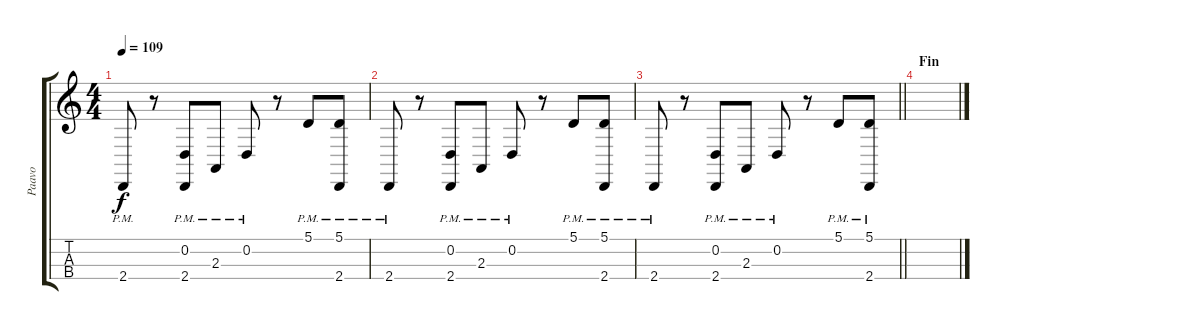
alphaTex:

\track ("Paavo" "Paavo") {instrument cello}
\staff {score tabs}
\tuning (A3 D3 G2 C2) {hide}
\ts (4 4)
\tempo 109
\clef g2
\ks c
2.4{pm}.8{dy f} r.8 (0.2{pm} 2.4).8 2.3{pm}.8 0.2{pm}.8 r.8 5.1{pm}.8 (5.1{pm} 2.4).8 |
2.4{pm}.8 r.8 (0.2{pm} 2.4).8 2.3{pm}.8 0.2{pm}.8 r.8 5.1{pm}.8 (5.1{pm} 2.4).8 |
\barLineRight lightlight
2.4{pm}.8 r.8 (0.2{pm} 2.4).8 2.3{pm}.8 0.2{pm}.8 r.8 5.1{pm}.8 (5.1{pm} 2.4).8 |
\section ("" "Fin")
